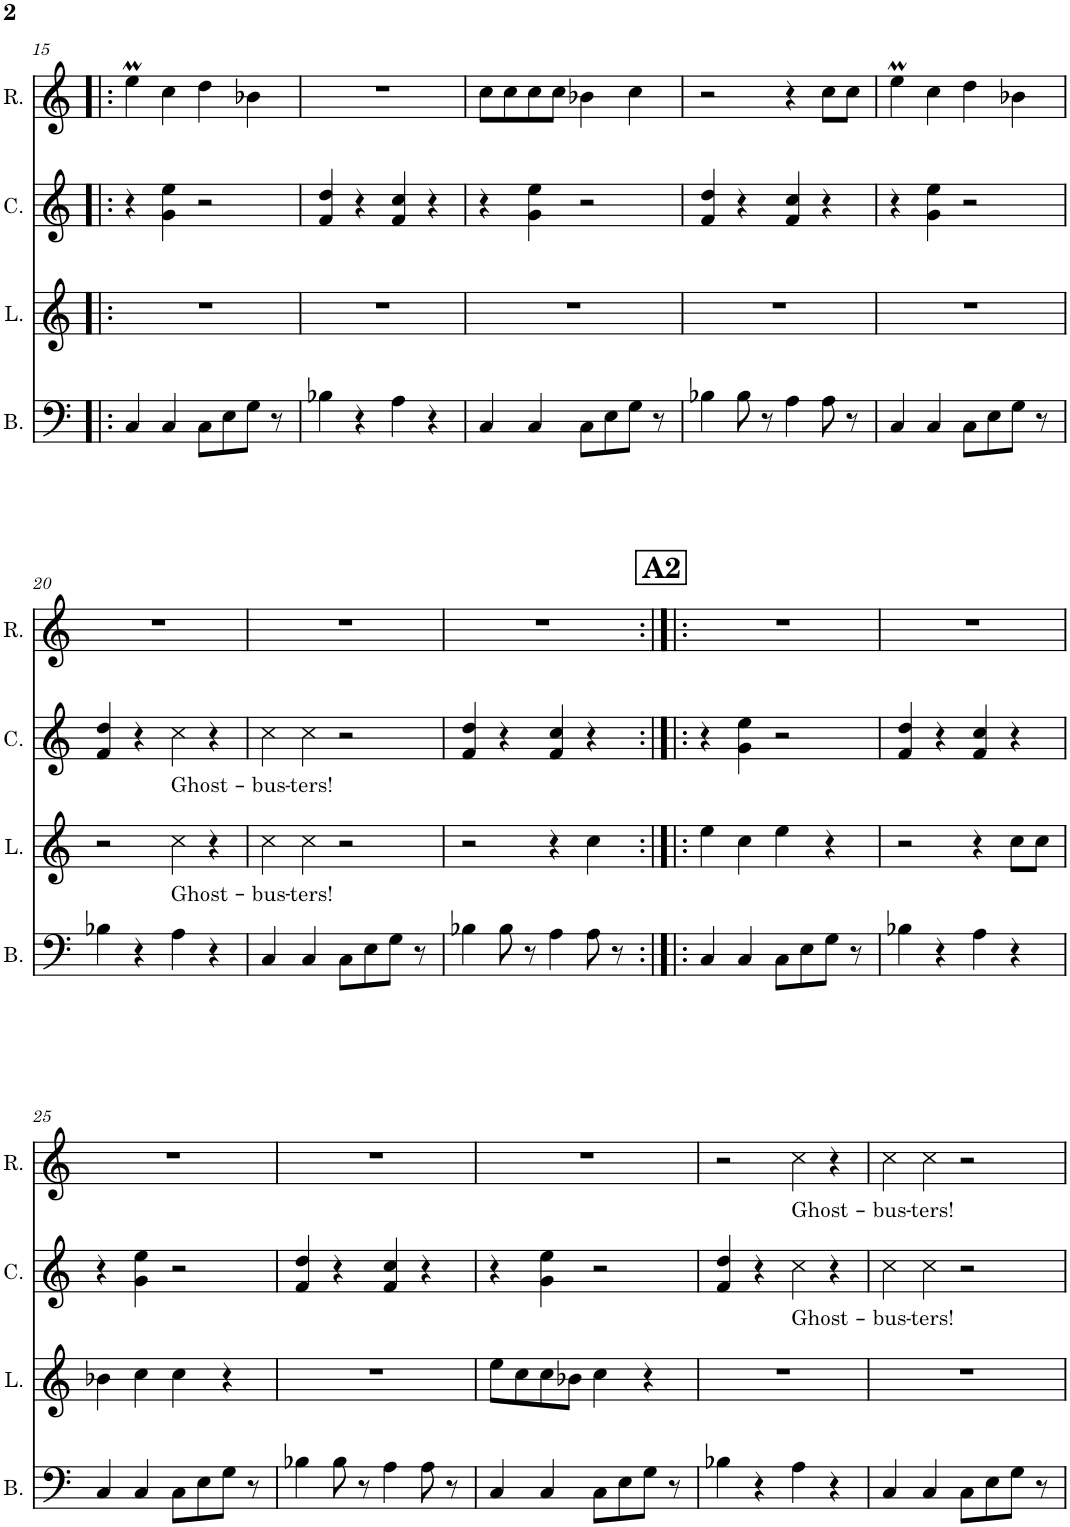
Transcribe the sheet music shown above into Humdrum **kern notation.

**kern	**kern	**text	**kern	**text	**kern	**text
*part4	*part3	*part3	*part2	*part2	*part1	*part1
*staff4	*staff3	*staff3	*staff2	*staff2	*staff1	*staff1
*I"Bass	*I"Lead	*	*I"Chords	*	*I"Riffs	*
*I'B.	*I'L.	*	*I'C.	*	*I'R.	*
!!LO:PB:g=z
*clefF4	*clefG2	*	*clefG2	*	*clefG2	*
*	*Trd7c12	*	*Trd8c14	*	*	*
*k[]	*k[]	*	*k[]	*	*k[]	*
*M2/2	*M2/2	*	*M2/2	*	*M2/2	*
*met(c|)	*met(c|)	*	*met(c|)	*	*met(c|)	*
=15!|:	=15!|:	=15!|:	=15!|:	=15!|:	=15!|:	=15!|:
4C/	1r	.	4r	.	4eem\	.
4C/	.	.	4g\ 4ee\	.	4cc\	.
8C\L	.	.	2r	.	4dd\	.
8E\	.	.	.	.	.	.
8G\J	.	.	.	.	4b-X\	.
8r	.	.	.	.	.	.
=16	=16	=16	=16	=16	=16	=16
4B-X\	1r	.	4f/ 4dd/	.	1r	.
4r	.	.	4r	.	.	.
4A\	.	.	4f/ 4cc/	.	.	.
4r	.	.	4r	.	.	.
=17	=17	=17	=17	=17	=17	=17
4C/	1r	.	4r	.	8cc\L	.
.	.	.	.	.	8cc\	.
4C/	.	.	4g\ 4ee\	.	8cc\	.
.	.	.	.	.	8cc\J	.
8C\L	.	.	2r	.	4b-X\	.
8E\	.	.	.	.	.	.
8G\J	.	.	.	.	4cc\	.
8r	.	.	.	.	.	.
=18	=18	=18	=18	=18	=18	=18
4B-X\	1r	.	4f/ 4dd/	.	2r	.
8B-\	.	.	4r	.	.	.
8r	.	.	.	.	.	.
4A\	.	.	4f/ 4cc/	.	4r	.
8A\	.	.	4r	.	8cc\L	.
8r	.	.	.	.	8cc\J	.
=19	=19	=19	=19	=19	=19	=19
4C/	1r	.	4r	.	4eem\	.
4C/	.	.	4g\ 4ee\	.	4cc\	.
8C\L	.	.	2r	.	4dd\	.
8E\	.	.	.	.	.	.
8G\J	.	.	.	.	4b-X\	.
8r	.	.	.	.	.	.
!!LO:LB:g=z
=20	=20	=20	=20	=20	=20	=20
4B-X\	2r	.	4f/ 4dd/	.	1r	.
4r	.	.	4r	.	.	.
!	!	!LO:LY:b	!	!LO:LY:b	!	!
4A\	4cc\	Ghost-	4cc\	Ghost-	.	.
4r	4r	.	4r	.	.	.
=21	=21	=21	=21	=21	=21	=21
!	!	!LO:LY:b	!	!LO:LY:b	!	!
4C/	4cc\	-bus-	4cc\	-bus-	1r	.
!	!	!LO:LY:b	!	!LO:LY:b	!	!
4C/	4cc\	-ters!	4cc\	-ters!	.	.
8C\L	2r	.	2r	.	.	.
8E\	.	.	.	.	.	.
8G\J	.	.	.	.	.	.
8r	.	.	.	.	.	.
=22	=22	=22	=22	=22	=22	=22
4B-X\	2r	.	4f/ 4dd/	.	1r	.
8B-\	.	.	4r	.	.	.
8r	.	.	.	.	.	.
4A\	4r	.	4f/ 4cc/	.	.	.
8A\	4cc\	.	4r	.	.	.
8r	.	.	.	.	.	.
!!LO:REH:place=s1:a:B:cj:fs=14:t=A2
=23:|!|:	=23:|!|:	=23:|!|:	=23:|!|:	=23:|!|:	=23:|!|:	=23:|!|:
4C/	4ee\	.	4r	.	1r	.
4C/	4cc\	.	4g\ 4ee\	.	.	.
8C\L	4ee\	.	2r	.	.	.
8E\	.	.	.	.	.	.
8G\J	4r	.	.	.	.	.
8r	.	.	.	.	.	.
=24	=24	=24	=24	=24	=24	=24
4B-X\	2r	.	4f/ 4dd/	.	1r	.
4r	.	.	4r	.	.	.
4A\	4r	.	4f/ 4cc/	.	.	.
4r	8cc\L	.	4r	.	.	.
.	8cc\J	.	.	.	.	.
!!LO:LB:g=z
=25	=25	=25	=25	=25	=25	=25
4C/	4b-X\	.	4r	.	1r	.
4C/	4cc\	.	4g\ 4ee\	.	.	.
8C\L	4cc\	.	2r	.	.	.
8E\	.	.	.	.	.	.
8G\J	4r	.	.	.	.	.
8r	.	.	.	.	.	.
=26	=26	=26	=26	=26	=26	=26
4B-X\	1r	.	4f/ 4dd/	.	1r	.
8B-\	.	.	4r	.	.	.
8r	.	.	.	.	.	.
4A\	.	.	4f/ 4cc/	.	.	.
8A\	.	.	4r	.	.	.
8r	.	.	.	.	.	.
=27	=27	=27	=27	=27	=27	=27
4C/	8ee\L	.	4r	.	1r	.
.	8cc\	.	.	.	.	.
4C/	8cc\	.	4g\ 4ee\	.	.	.
.	8b-X\J	.	.	.	.	.
8C\L	4cc\	.	2r	.	.	.
8E\	.	.	.	.	.	.
8G\J	4r	.	.	.	.	.
8r	.	.	.	.	.	.
=28	=28	=28	=28	=28	=28	=28
4B-X\	1r	.	4f/ 4dd/	.	2r	.
4r	.	.	4r	.	.	.
!	!	!	!	!LO:LY:b	!	!LO:LY:b
4A\	.	.	4cc\	Ghost-	4cc\	Ghost-
4r	.	.	4r	.	4r	.
=29	=29	=29	=29	=29	=29	=29
!	!	!	!	!LO:LY:b	!	!LO:LY:b
4C/	1r	.	4cc\	-bus-	4cc\	-bus-
!	!	!	!	!LO:LY:b	!	!LO:LY:b
4C/	.	.	4cc\	-ters!	4cc\	-ters!
8C\L	.	.	2r	.	2r	.
8E\	.	.	.	.	.	.
8G\J	.	.	.	.	.	.
8r	.	.	.	.	.	.
=	=	=	=	=	=	=
*-	*-	*-	*-	*-	*-	*-
